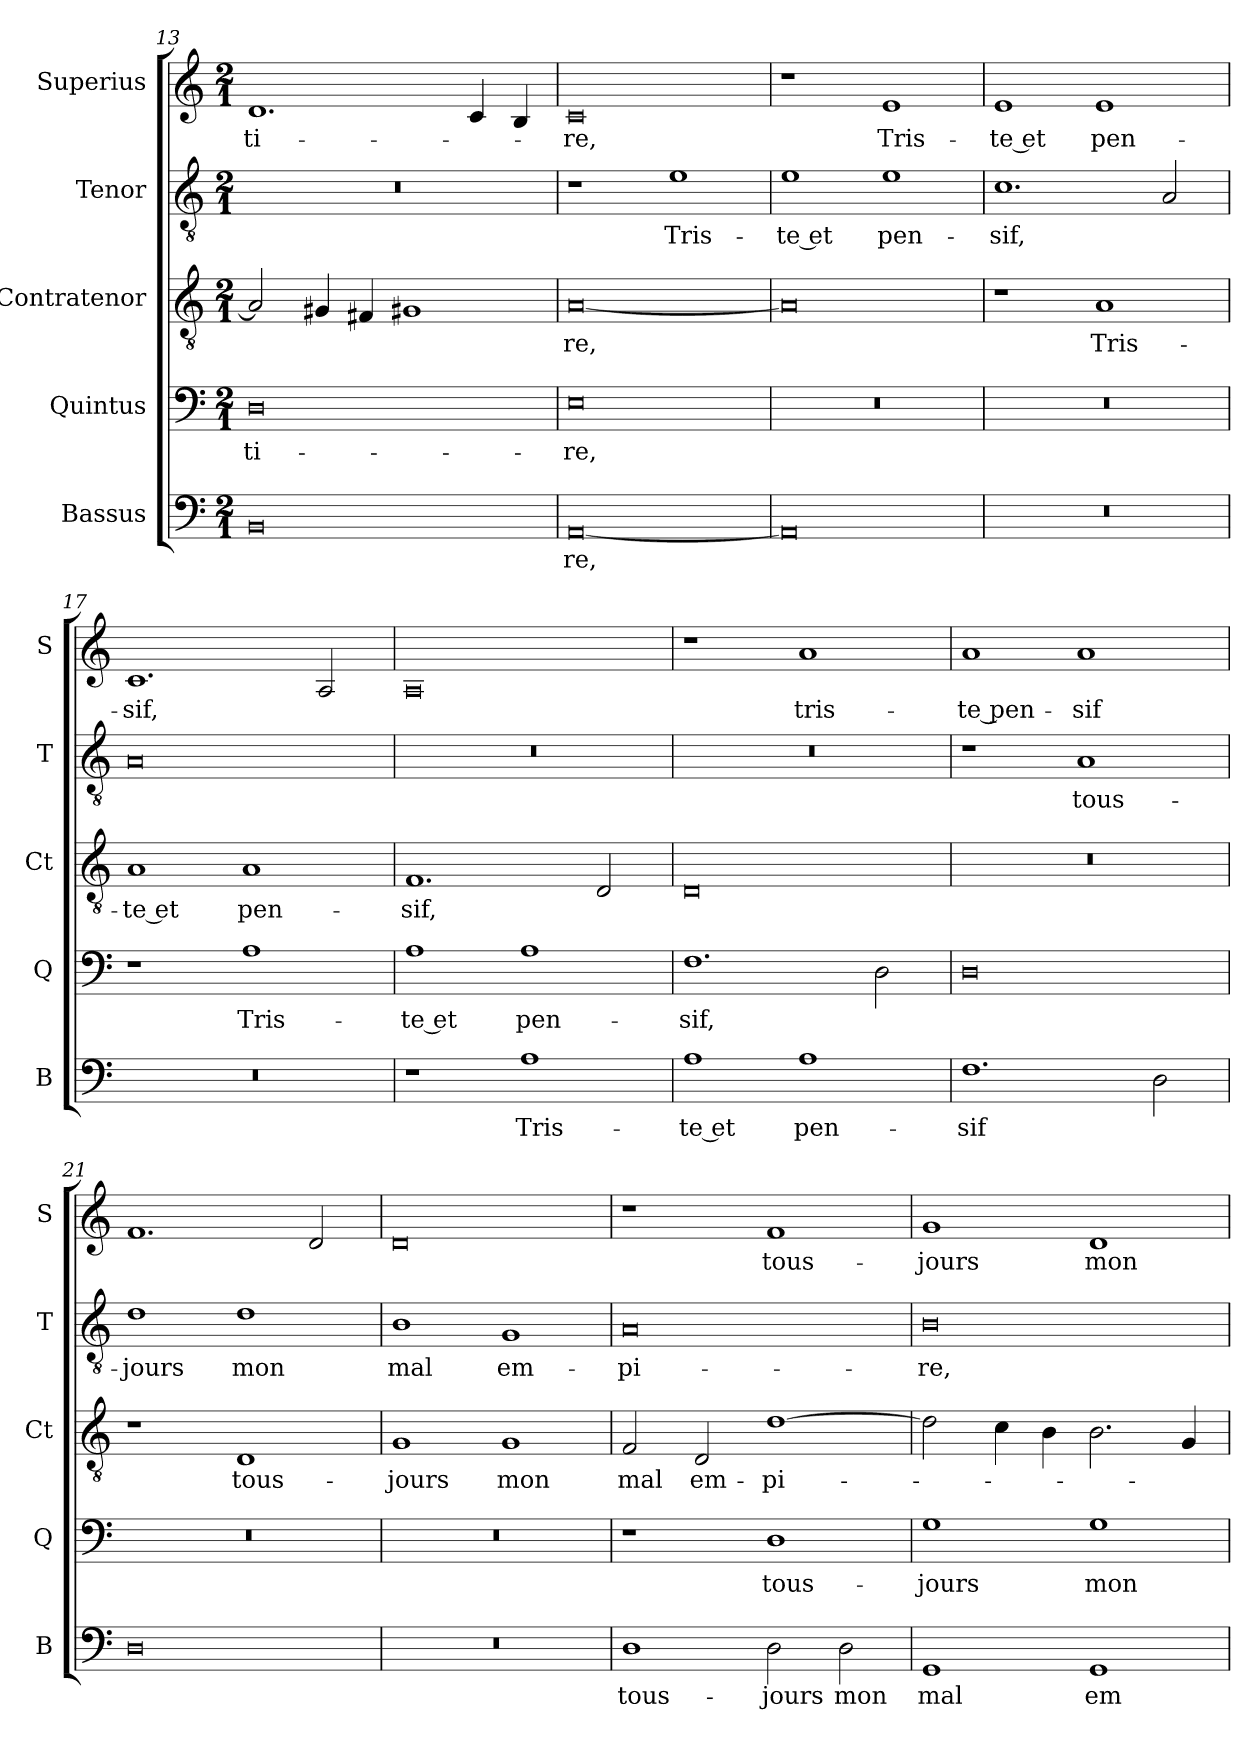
**kern	**text	**kern	**text	**kern	**text	**kern	**text	**kern	**text
*part5	*part5	*part4	*part4	*part3	*part3	*part2	*part2	*part1	*part1
*staff5	*staff5	*staff4	*staff4	*staff3	*staff3	*staff2	*staff2	*staff1	*staff1
*I"Bassus	*	*I"Quintus	*	*I"Contratenor	*	*I"Tenor	*	*I"Superius	*
*I'B	*	*I'Q	*	*I'Ct	*	*I'T	*	*I'S	*
*clefF4	*	*clefF4	*	*clefGv2	*	*clefGv2	*	*clefG2	*
*k[]	*	*k[]	*	*k[]	*	*k[]	*	*k[]	*
*M2/1	*	*M2/1	*	*M2/1	*	*M2/1	*	*M2/1	*
=13	=13	=13	=13	=13	=13	=13	=13	=13	=13
0BB	.	0D	-ti-	2A/]	.	0r	.	1.d	-ti-
.	.	.	.	4G#X/	.	.	.	.	.
.	.	.	.	4F#X/	.	.	.	.	.
.	.	.	.	1G#X	.	.	.	.	.
.	.	.	.	.	.	.	.	4c/	.
.	.	.	.	.	.	.	.	4B/	.
=14	=14	=14	=14	=14	=14	=14	=14	=14	=14
[0AA	-re,	0E	-re,	[0A	-re,	1r	.	0c	-re,
.	.	.	.	.	.	1e	Tris-	.	.
=15	=15	=15	=15	=15	=15	=15	=15	=15	=15
0AA]	.	0r	.	0A]	.	1e	te et	1r	.
.	.	.	.	.	.	1e	pen-	1e	Tris-
=16	=16	=16	=16	=16	=16	=16	=16	=16	=16
0r	.	0r	.	1r	.	1.c	-sif,	1e	te et
.	.	.	.	1A	Tris-	.	.	1e	pen-
.	.	.	.	.	.	2A/	.	.	.
=17	=17	=17	=17	=17	=17	=17	=17	=17	=17
0r	.	1r	.	1A	te et	0A	.	1.c	-sif,
.	.	1A	Tris-	1A	pen-	.	.	.	.
.	.	.	.	.	.	.	.	2A/	.
=18	=18	=18	=18	=18	=18	=18	=18	=18	=18
1r	.	1A	te et	1.F	-sif,	0r	.	0A	.
1A	Tris-	1A	pen-	.	.	.	.	.	.
.	.	.	.	2D/	.	.	.	.	.
=19	=19	=19	=19	=19	=19	=19	=19	=19	=19
1A	-te et	1.F	-sif,	0D	.	0r	.	1r	.
1A	pen-	.	.	.	.	.	.	1a	tris-
.	.	2D\	.	.	.	.	.	.	.
=20	=20	=20	=20	=20	=20	=20	=20	=20	=20
1.F	-sif	0D	.	0r	.	1r	.	1a	-te pen-
.	.	.	.	.	.	1A	tous-	1a	-sif
2D\	.	.	.	.	.	.	.	.	.
=21	=21	=21	=21	=21	=21	=21	=21	=21	=21
0D	.	0r	.	1r	.	1d	-jours	1.f	.
.	.	.	.	1D	tous-	1d	mon	.	.
.	.	.	.	.	.	.	.	2d/	.
=22	=22	=22	=22	=22	=22	=22	=22	=22	=22
0r	.	0r	.	1G	-jours	1B	mal	0d	.
.	.	.	.	1G	mon	1G	em-	.	.
=23	=23	=23	=23	=23	=23	=23	=23	=23	=23
1D	tous-	1r	.	2F/	mal	0A	-pi-	1r	.
.	.	.	.	2D/	em-	.	.	.	.
2D\	-jours	1D	tous-	[1d	-pi-	.	.	1f	tous-
2D\	mon	.	.	.	.	.	.	.	.
=24	=24	=24	=24	=24	=24	=24	=24	=24	=24
1GG	mal	1G	-jours	2d\]	.	0B	-re,	1g	-jours
.	.	.	.	4c\	.	.	.	.	.
.	.	.	.	4B\	.	.	.	.	.
1GG	em-	1G	mon	2.B\	.	.	.	1d	mon
.	.	.	.	4G/	.	.	.	.	.
=	=	=	=	=	=	=	=	=	=
*-	*-	*-	*-	*-	*-	*-	*-	*-	*-
